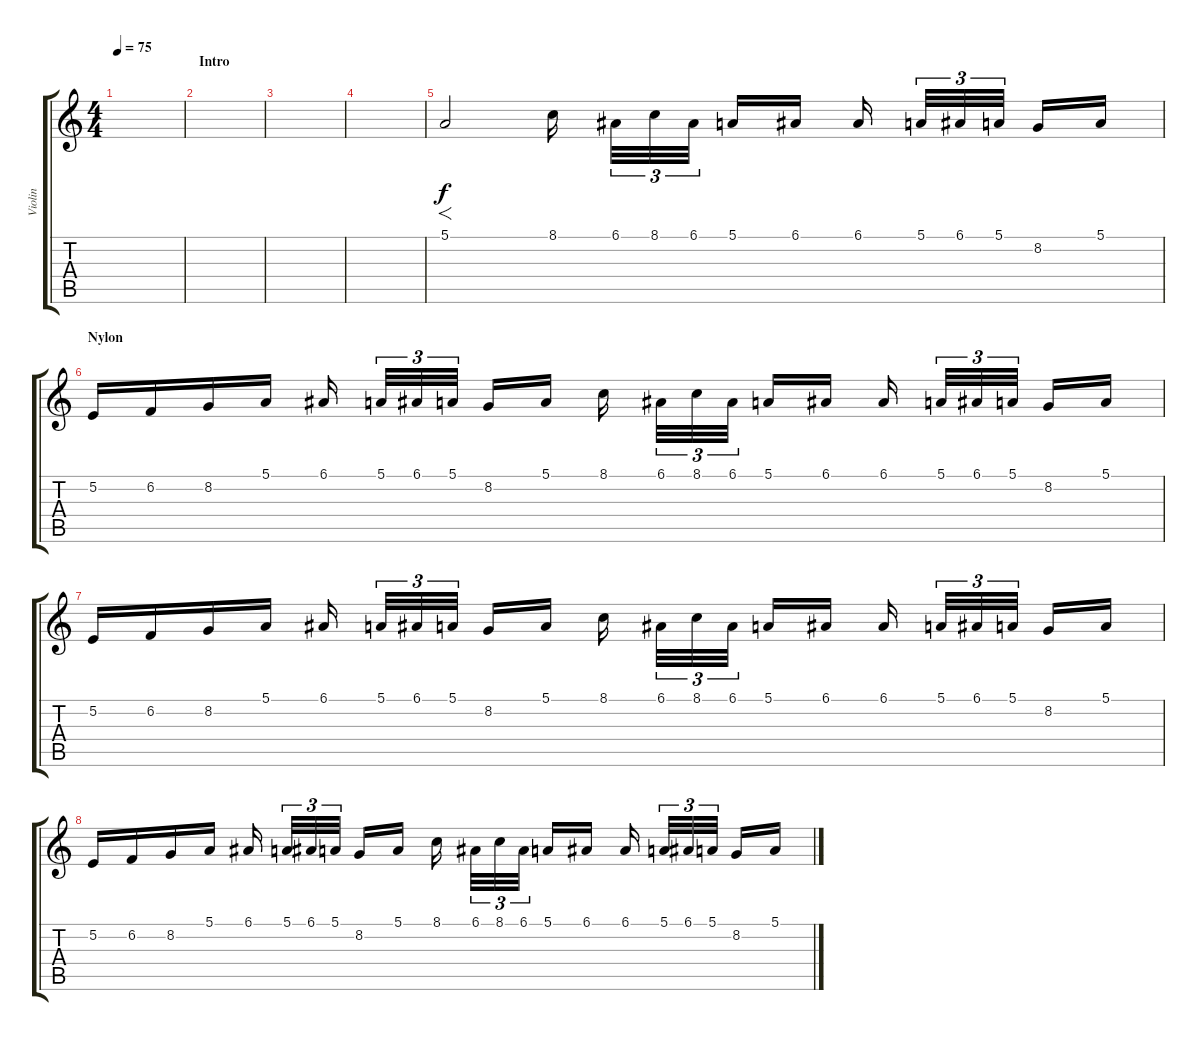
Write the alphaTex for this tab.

\track ("Violin" "Violin") {instrument violin}
\staff {score tabs}
\tuning (E4 B3 G3 D3 A2 E2) {hide}
\ts (4 4)
\tempo 75
\clef g2
\ks c
|
\section ("" "Intro")
|
|
|
5.1.2{f volume 10} 8.1.16 6.1.32{tu (3 2)} 8.1.32{tu (3 2)} 6.1.32{tu (3 2)} 5.1.16 6.1.16 6.1.16 5.1.32{tu (3 2)} 6.1.32{tu (3 2)} 5.1.32{tu (3 2)} 8.2.16 5.1.16 |
\section ("" "Nylon ")
5.2.16{volume 10} 6.2.16 8.2.16 5.1.16 6.1.16 5.1.32{tu (3 2)} 6.1.32{tu (3 2)} 5.1.32{tu (3 2)} 8.2.16 5.1.16 8.1.16 6.1.32{tu (3 2)} 8.1.32{tu (3 2)} 6.1.32{tu (3 2)} 5.1.16 6.1.16 6.1.16 5.1.32{tu (3 2)} 6.1.32{tu (3 2)} 5.1.32{tu (3 2)} 8.2.16 5.1.16 |
5.2.16 6.2.16 8.2.16 5.1.16 6.1.16 5.1.32{tu (3 2)} 6.1.32{tu (3 2)} 5.1.32{tu (3 2)} 8.2.16 5.1.16 8.1.16 6.1.32{tu (3 2)} 8.1.32{tu (3 2)} 6.1.32{tu (3 2)} 5.1.16 6.1.16 6.1.16 5.1.32{tu (3 2)} 6.1.32{tu (3 2)} 5.1.32{tu (3 2)} 8.2.16 5.1.16 |
5.2.16 6.2.16 8.2.16 5.1.16 6.1.16 5.1.32{tu (3 2)} 6.1.32{tu (3 2)} 5.1.32{tu (3 2)} 8.2.16 5.1.16 8.1.16 6.1.32{tu (3 2)} 8.1.32{tu (3 2)} 6.1.32{tu (3 2)} 5.1.16 6.1.16 6.1.16 5.1.32{tu (3 2)} 6.1.32{tu (3 2)} 5.1.32{tu (3 2)} 8.2.16 5.1.16
